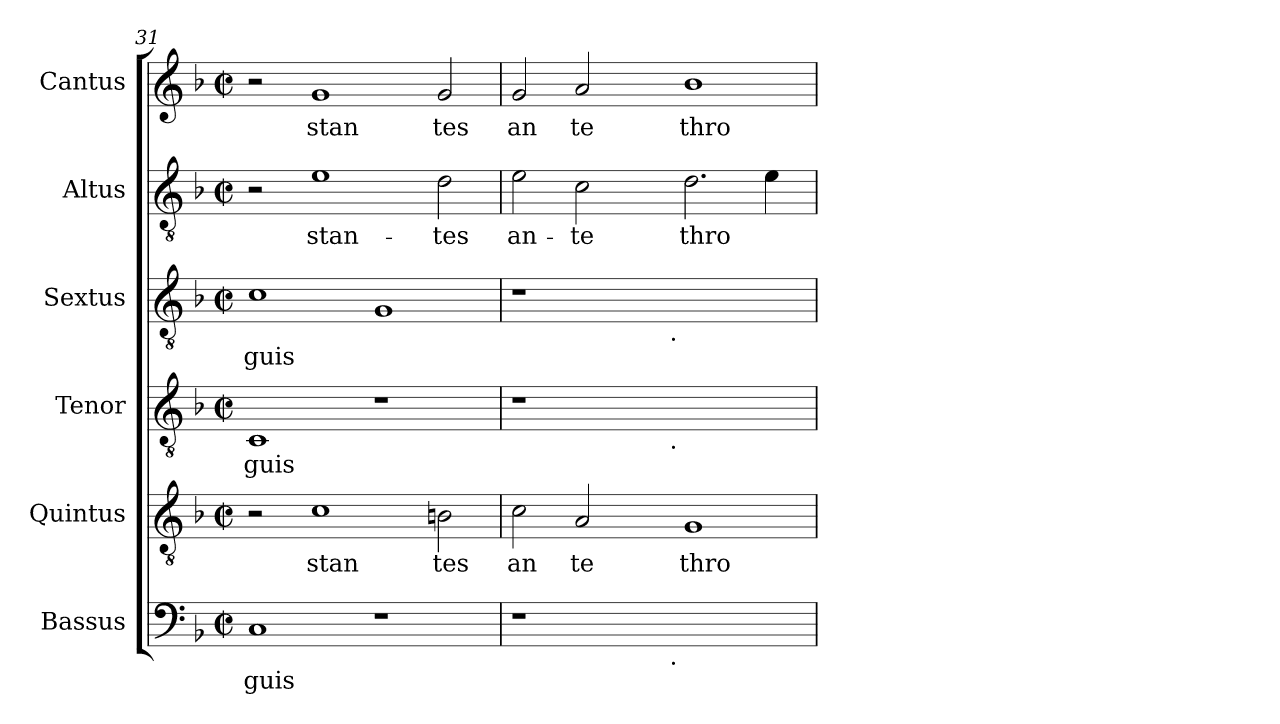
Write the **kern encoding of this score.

**kern	**text	**kern	**text	**kern	**text	**kern	**text	**kern	**text	**kern	**text
*part6	*part6	*part5	*part5	*part4	*part4	*part3	*part3	*part2	*part2	*part1	*part1
*staff6	*staff6	*staff5	*staff5	*staff4	*staff4	*staff3	*staff3	*staff2	*staff2	*staff1	*staff1
*I"Bassus	*	*I"Quintus	*	*I"Tenor	*	*I"Sextus	*	*I"Altus	*	*I"Cantus	*
*clefF4	*	*clefGv2	*	*clefGv2	*	*clefGv2	*	*clefGv2	*	*clefG2	*
*k[b-]	*	*k[b-]	*	*k[b-]	*	*k[b-]	*	*k[b-]	*	*k[b-]	*
*F:	*	*F:	*	*F:	*	*F:	*	*F:	*	*F:	*
*M2/2	*	*M2/2	*	*M2/2	*	*M2/2	*	*M2/2	*	*M2/2	*
*met(c|)	*	*met(c|)	*	*met(c|)	*	*met(c|)	*	*met(c|)	*	*met(c|)	*
=31	=31	=31	=31	=31	=31	=31	=31	=31	=31	=31	=31
!	!LO:LY:b:cj	!	!	!	!LO:LY:b:cj	!	!LO:LY:b:cj	!	!	!	!
1C	guis	2r	.	1C	guis	1c	guis	2r	.	2r	.
!	!	!	!LO:LY:b:cj	!	!	!	!	!	!LO:LY:b:cj	!	!LO:LY:b:cj
.	.	1c	stan	.	.	.	.	1e	stan-	1g	stan
!	!	!	!	!	!	!	!LO:LY:b:cj	!	!	!	!
1r	.	.	.	1r	.	1G	.	.	.	.	.
!	!	!	!LO:LY:b:cj	!	!	!	!	!	!LO:LY:b:cj	!	!LO:LY:b:cj
.	.	2B\	tes	.	.	.	.	2d\	-tes	2g/	tes
=32	=32	=32	=32	=32	=32	=32	=32	=32	=32	=32	=32
!	!	!	!LO:LY:b:cj	!	!	!	!	!	!LO:LY:b:cj	!	!LO:LY:b:cj
*^	*	*	*	*^	*	*^	*	*	*	*	*
1r	2ryy	.	2c\	an	1r	2ryy	.	1r	2ryy	.	2e\	an-	2g/	an
!	!	!	!	!LO:LY:b:cj	!	!	!	!	!	!	!	!LO:LY:b:cj	!	!LO:LY:b:cj
.	4ryy	.	2A/	te	.	4ryy	.	.	4ryy	.	2c\	-te	2a/	te
.	8ryy	.	.	.	.	8ryy	.	.	8ryy	.	.	.	.	.
.	16ryy	.	.	.	.	16ryy	.	.	16ryy	.	.	.	.	.
.	64ryy	.	.	.	.	64ryy	.	.	64ryy	.	.	.	.	.
!	!	!	!	!	!	!	!	!	!LO:TX:b:t=.	!	!	!	!	!
!	!	!	!	!	!	!LO:TX:b:t=.	!	!	!	!	!	!	!	!
!	!LO:TX:b:t=.	!	!	!	!	!	!	!	!	!	!	!	!	!
.	1ryy	.	.	.	.	1ryy	.	.	1ryy	.	.	.	.	.
!	!	!	!	!LO:LY:b:cj	!	!	!	!	!	!	!	!LO:LY:b:cj	!	!LO:LY:b:cj
1ryy	.	.	1G	thro	1ryy	.	.	1ryy	.	.	2.d\	thro-	1b-	thro
!	!	!	!	!	!	!	!	!	!	!	!	!LO:LY:b:cj	!	!
.	.	.	.	.	.	.	.	.	.	.	4e\	--	.	.
.	32.ryy	.	.	.	.	32.ryy	.	.	32.ryy	.	.	.	.	.
*	*	*	*	*	*v	*v	*	*	*	*	*	*	*	*
*v	*v	*	*	*	*	*	*v	*v	*	*	*	*	*
=	=	=	=	=	=	=	=	=	=	=	=
*-	*-	*-	*-	*-	*-	*-	*-	*-	*-	*-	*-
